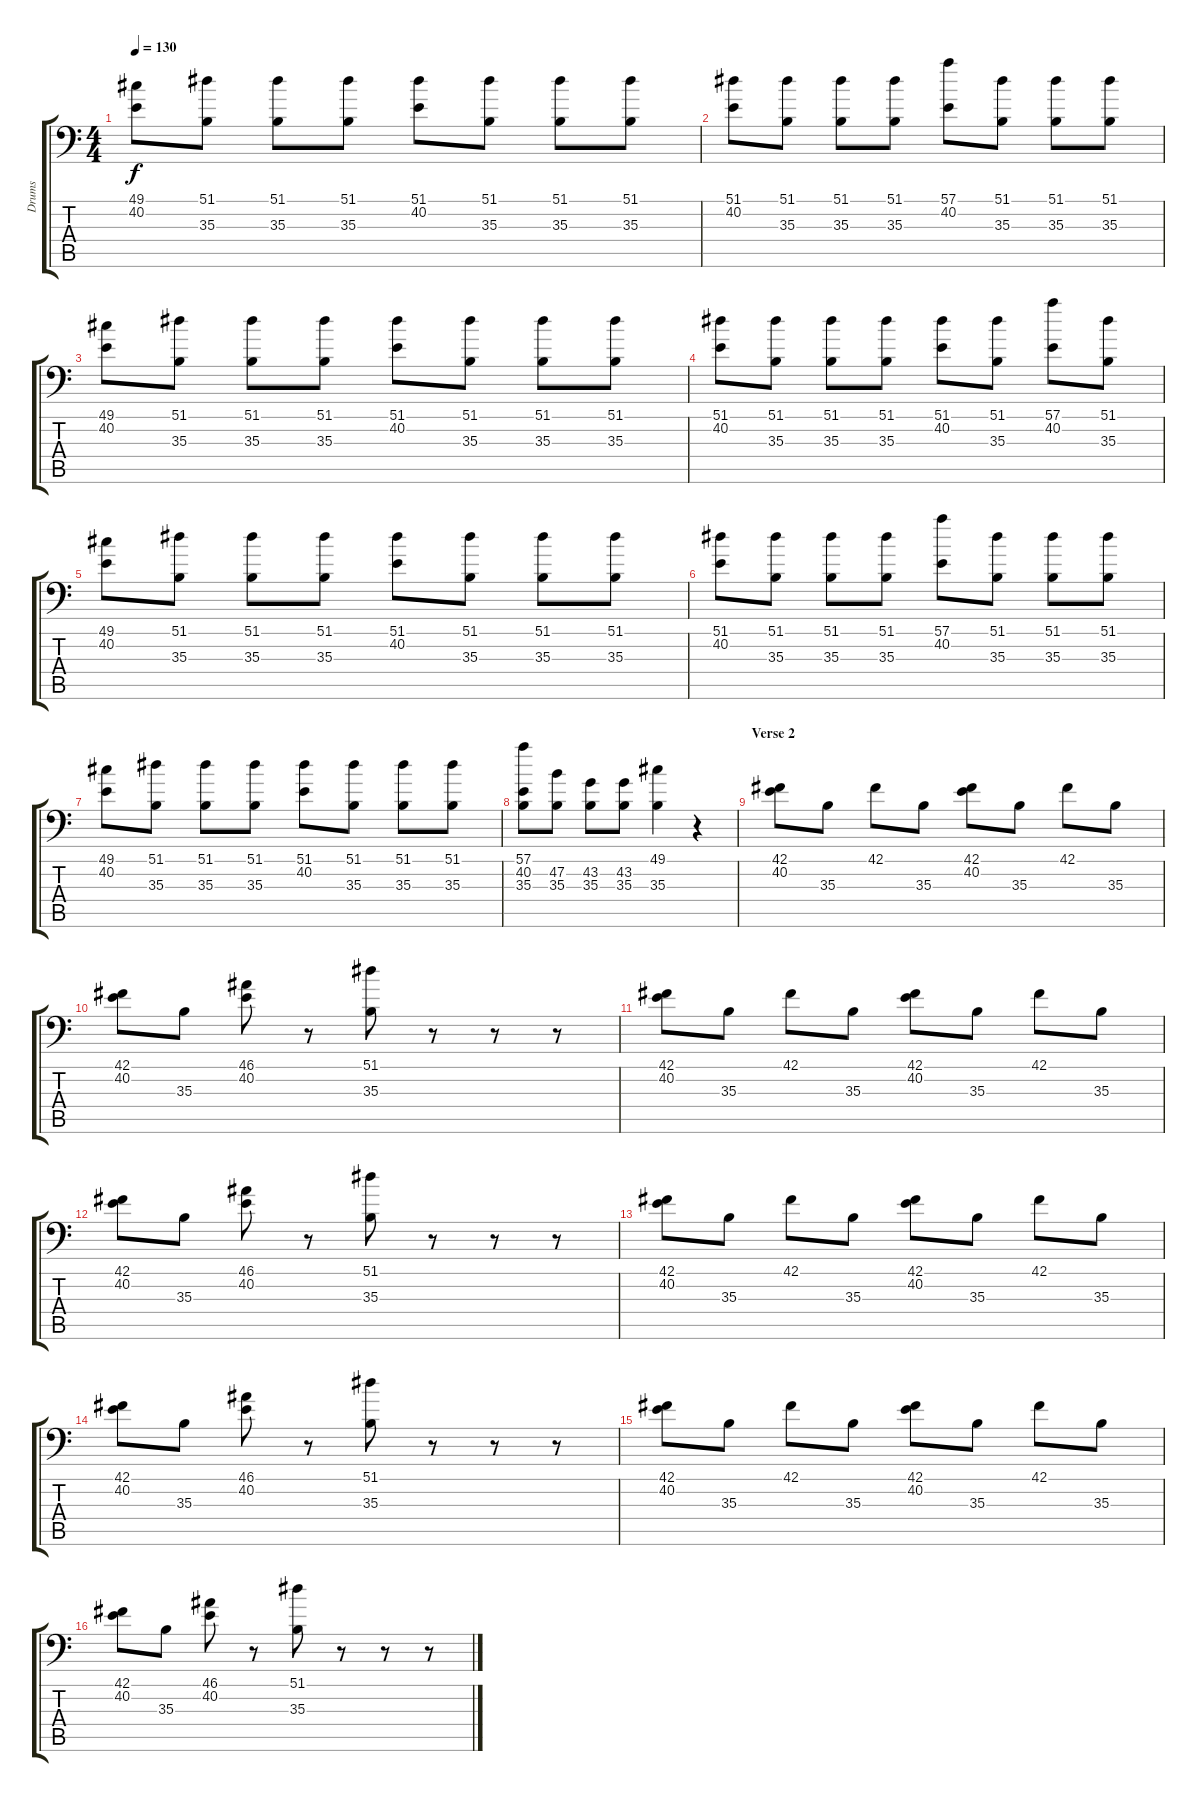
\track ("Drums" "Drums") {instrument acousticgrandpiano}
\staff {score tabs}
\tuning (C-1 C-1 C-1 C-1 C-1 C-1) {hide}
\ts (4 4)
\tempo 130
\clef f4
\ks c
(49.1 40.2).8{dy f} (51.1 35.3).8 (51.1 35.3).8 (51.1 35.3).8 (51.1 40.2).8 (51.1 35.3).8 (51.1 35.3).8 (51.1 35.3).8 |
(51.1 40.2).8 (51.1 35.3).8 (51.1 35.3).8 (51.1 35.3).8 (57.1 40.2).8 (51.1 35.3).8 (51.1 35.3).8 (51.1 35.3).8 |
(49.1 40.2).8 (51.1 35.3).8 (51.1 35.3).8 (51.1 35.3).8 (51.1 40.2).8 (51.1 35.3).8 (51.1 35.3).8 (51.1 35.3).8 |
(51.1 40.2).8 (51.1 35.3).8 (51.1 35.3).8 (51.1 35.3).8 (51.1 40.2).8 (51.1 35.3).8 (57.1 40.2).8 (51.1 35.3).8 |
(49.1 40.2).8 (51.1 35.3).8 (51.1 35.3).8 (51.1 35.3).8 (51.1 40.2).8 (51.1 35.3).8 (51.1 35.3).8 (51.1 35.3).8 |
(51.1 40.2).8 (51.1 35.3).8 (51.1 35.3).8 (51.1 35.3).8 (57.1 40.2).8 (51.1 35.3).8 (51.1 35.3).8 (51.1 35.3).8 |
(49.1 40.2).8 (51.1 35.3).8 (51.1 35.3).8 (51.1 35.3).8 (51.1 40.2).8 (51.1 35.3).8 (51.1 35.3).8 (51.1 35.3).8 |
(57.1 40.2 35.3).8 (47.2 35.3).8 (43.2 35.3).8 (43.2 35.3).8 (49.1 35.3).4 r.4 |
\section ("" "Verse 2")
(42.1 40.2).8 35.3.8 42.1.8 35.3.8 (42.1 40.2).8 35.3.8 42.1.8 35.3.8 |
(42.1 40.2).8 35.3.8 (46.1 40.2).8 r.8 (51.1 35.3).8 r.8 r.8 r.8 |
(42.1 40.2).8 35.3.8 42.1.8 35.3.8 (42.1 40.2).8 35.3.8 42.1.8 35.3.8 |
(42.1 40.2).8 35.3.8 (46.1 40.2).8 r.8 (51.1 35.3).8 r.8 r.8 r.8 |
(42.1 40.2).8 35.3.8 42.1.8 35.3.8 (42.1 40.2).8 35.3.8 42.1.8 35.3.8 |
(42.1 40.2).8 35.3.8 (46.1 40.2).8 r.8 (51.1 35.3).8 r.8 r.8 r.8 |
(42.1 40.2).8 35.3.8 42.1.8 35.3.8 (42.1 40.2).8 35.3.8 42.1.8 35.3.8 |
(42.1 40.2).8 35.3.8 (46.1 40.2).8 r.8 (51.1 35.3).8 r.8 r.8 r.8
